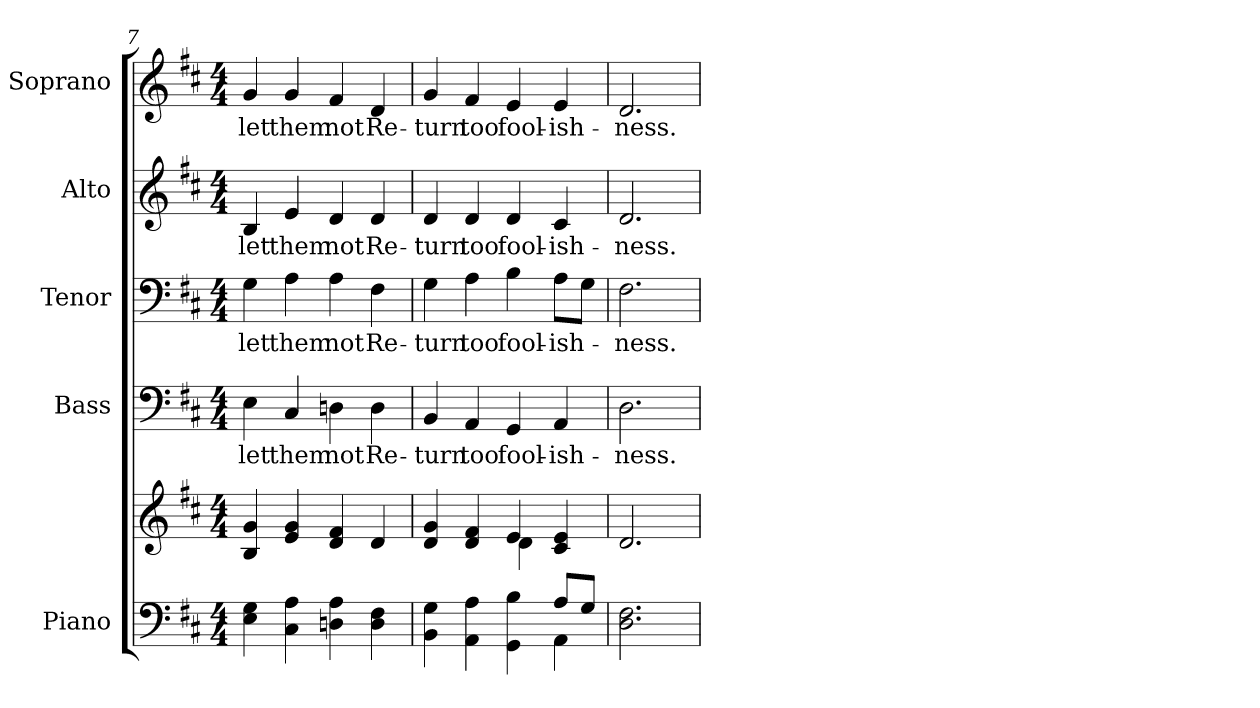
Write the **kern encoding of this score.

**kern	**kern	**kern	**text	**kern	**text	**kern	**text	**kern	**text
*part5	*part5	*part4	*part4	*part3	*part3	*part2	*part2	*part1	*part1
*staff6	*staff5	*staff4	*staff4	*staff3	*staff3	*staff2	*staff2	*staff1	*staff1
*I"Piano	*	*I"Bass	*	*I"Tenor	*	*I"Alto	*	*I"Soprano	*
*I'Pno.	*	*I'B.	*	*I'T.	*	*I'A.	*	*I'S.	*
!!LO:PB:g=z
*clefF4	*clefG2	*clefF4	*	*clefF4	*	*clefG2	*	*clefG2	*
*k[f#c#]	*k[f#c#]	*k[f#c#]	*	*k[f#c#]	*	*k[f#c#]	*	*k[f#c#]	*
*D:	*D:	*D:	*	*D:	*	*D:	*	*D:	*
*M4/4	*M4/4	*M4/4	*	*M4/4	*	*M4/4	*	*M4/4	*
=7	=7	=7	=7	=7	=7	=7	=7	=7	=7
!	!	!	!LO:LY:b:color=#000000	!	!	!	!	!	!
!	!	!	!	!	!LO:LY:b:color=#000000	!	!	!	!
!	!	!	!	!	!	!	!LO:LY:b:color=#000000	!	!
!	!	!	!	!	!	!	!	!	!LO:LY:b:color=#000000
4Ei\ 4Gi	4Bi/ 4gi	4Ei\	let	4Gi\	let	4Bi/	let	4gi/	let
!	!	!	!LO:LY:b:color=#000000	!	!	!	!	!	!
!	!	!	!	!	!LO:LY:b:color=#000000	!	!	!	!
!	!	!	!	!	!	!	!LO:LY:b:color=#000000	!	!
!	!	!	!	!	!	!	!	!	!LO:LY:b:color=#000000
4C#i\ 4Ai	4ei/ 4gi	4C#i/	them	4Ai\	them	4ei/	them	4gi/	them
!	!	!	!LO:LY:b:color=#000000	!	!	!	!	!	!
!	!	!	!	!	!LO:LY:b:color=#000000	!	!	!	!
!	!	!	!	!	!	!	!LO:LY:b:color=#000000	!	!
!	!	!	!	!	!	!	!	!	!LO:LY:b:color=#000000
4Dni\ 4Ai	4di/ 4f#i	4Dni\	not	4Ai\	not	4di/	not	4f#i/	not
!	!	!	!LO:LY:b:color=#000000	!	!	!	!	!	!
!	!	!	!	!	!LO:LY:b:color=#000000	!	!	!	!
!	!	!	!	!	!	!	!LO:LY:b:color=#000000	!	!
!	!	!	!	!	!	!	!	!	!LO:LY:b:color=#000000
4Di\ 4F#i	4di/	4Di\	Re-	4F#i\	Re-	4di/	Re-	4di/	Re-
=8	=8	=8	=8	=8	=8	=8	=8	=8	=8
*^	*^	*	*	*	*	*	*	*	*
!	!	!	!	!	!LO:LY:b:color=#000000	!	!	!	!	!	!
!	!	!	!	!	!	!	!LO:LY:b:color=#000000	!	!	!	!
!	!	!	!	!	!	!	!	!	!LO:LY:b:color=#000000	!	!
!	!	!	!	!	!	!	!	!	!	!	!LO:LY:b:color=#000000
4BBi\ 4Gi	2ryy	4di/ 4gi	2ryy	4BBi/	-turn	4Gi\	-turn	4di/	-turn	4gi/	-turn
!	!	!	!	!	!LO:LY:b:color=#000000	!	!	!	!	!	!
!	!	!	!	!	!	!	!LO:LY:b:color=#000000	!	!	!	!
!	!	!	!	!	!	!	!	!	!LO:LY:b:color=#000000	!	!
!	!	!	!	!	!	!	!	!	!	!	!LO:LY:b:color=#000000
4AAi\ 4Ai	.	4di/ 4f#i	.	4AAi/	too	4Ai\	too	4di/	too	4f#i/	too
!	!	!	!	!	!LO:LY:b:color=#000000	!	!	!	!	!	!
!	!	!	!	!	!	!	!LO:LY:b:color=#000000	!	!	!	!
!	!	!	!	!	!	!	!	!	!LO:LY:b:color=#000000	!	!
!	!	!	!	!	!	!	!	!	!	!	!LO:LY:b:color=#000000
4GGi\ 4Bi	4ryy	4ei/	4di\	4GGi/	fool-	4Bi\	fool-	4di/	fool-	4ei/	fool-
!	!	!	!	!	!LO:LY:b:color=#000000	!	!	!	!	!	!
!	!	!	!	!	!	!	!LO:LY:b:color=#000000	!	!	!	!
!	!	!	!	!	!	!	!	!	!LO:LY:b:color=#000000	!	!
!	!	!	!	!	!	!	!	!	!	!	!LO:LY:b:color=#000000
8Ai/L	4AAi\	4c#i/ 4ei	4ryy	4AAi/	-ish-	8Ai\L	-ish-	4c#i/	-ish-	4ei/	-ish-
8Gi/J	.	.	.	.	.	8Gi\J	.	.	.	.	.
*v	*v	*	*	*	*	*	*	*	*	*	*
*	*v	*v	*	*	*	*	*	*	*	*
=9	=9	=9	=9	=9	=9	=9	=9	=9	=9
!	!	!	!LO:LY:b:color=#000000	!	!	!	!	!	!
!	!	!	!	!	!LO:LY:b:color=#000000	!	!	!	!
!	!	!	!	!	!	!	!LO:LY:b:color=#000000	!	!
!	!	!	!	!	!	!	!	!	!LO:LY:b:color=#000000
2.Di\ 2.F#i	2.di/	2.Di\	-ness.	2.F#i\	-ness.	2.di/	-ness.	2.di/	-ness.
=	=	=	=	=	=	=	=	=	=
*-	*-	*-	*-	*-	*-	*-	*-	*-	*-
